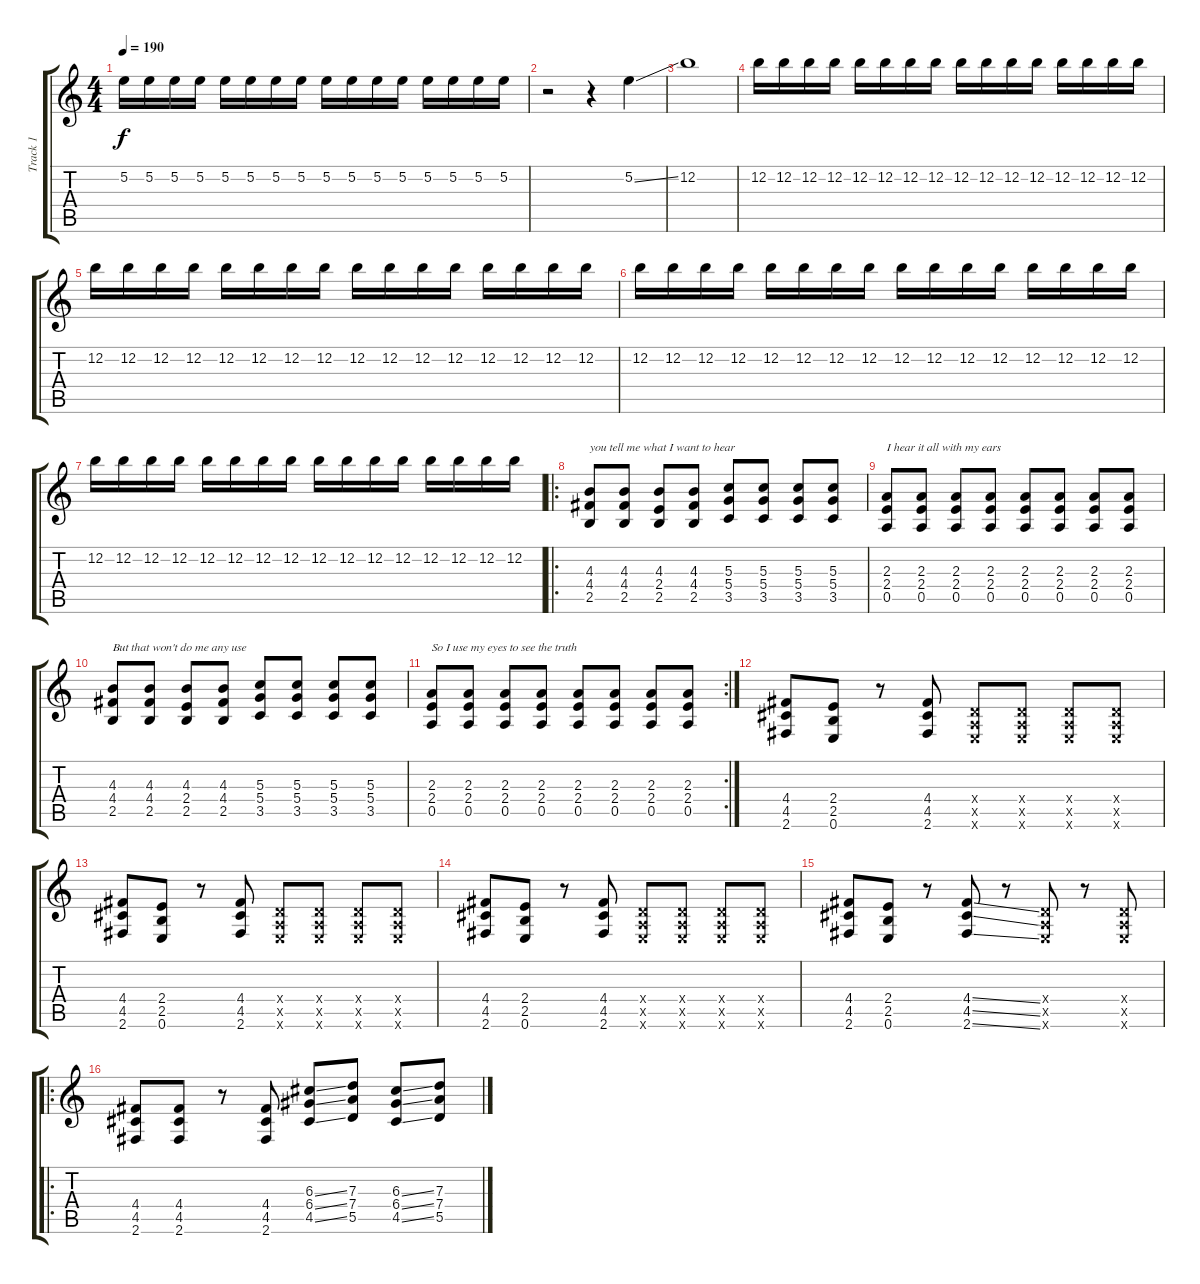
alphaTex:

\track ("Track 1" "Track 1") {instrument overdrivenguitar}
\staff {score tabs}
\tuning (E4 B3 G3 D3 A2 E2) {hide}
\ts (4 4)
\tempo 190
\clef g2
\ks c
5.2.16{dy f instrument overdrivenguitar} 5.2.16 5.2.16 5.2.16 5.2.16 5.2.16 5.2.16 5.2.16 5.2.16 5.2.16 5.2.16 5.2.16 5.2.16 5.2.16 5.2.16 5.2.16 |
r.2 r.4 5.2{ss}.4 |
12.2.1 |
12.2.16 12.2.16 12.2.16 12.2.16 12.2.16 12.2.16 12.2.16 12.2.16 12.2.16 12.2.16 12.2.16 12.2.16 12.2.16 12.2.16 12.2.16 12.2.16 |
12.2.16 12.2.16 12.2.16 12.2.16 12.2.16 12.2.16 12.2.16 12.2.16 12.2.16 12.2.16 12.2.16 12.2.16 12.2.16 12.2.16 12.2.16 12.2.16 |
12.2.16 12.2.16 12.2.16 12.2.16 12.2.16 12.2.16 12.2.16 12.2.16 12.2.16 12.2.16 12.2.16 12.2.16 12.2.16 12.2.16 12.2.16 12.2.16 |
12.2.16 12.2.16 12.2.16 12.2.16 12.2.16 12.2.16 12.2.16 12.2.16 12.2.16 12.2.16 12.2.16 12.2.16 12.2.16 12.2.16 12.2.16 12.2.16 |
\ro
(4.3 4.4 2.5).8{txt "you tell me what I want to hear"} (4.3 4.4 2.5).8 (4.3 2.4 2.5).8 (4.3 4.4 2.5).8 (5.3 5.4 3.5).8 (5.3 5.4 3.5).8 (5.3 5.4 3.5).8 (5.3 5.4 3.5).8 |
(2.3 2.4 0.5).8{txt "I hear it all with my ears"} (2.3 2.4 0.5).8 (2.3 2.4 0.5).8 (2.3 2.4 0.5).8 (2.3 2.4 0.5).8 (2.3 2.4 0.5).8 (2.3 2.4 0.5).8 (2.3 2.4 0.5).8 |
(4.3 4.4 2.5).8{txt "But that won't do me any use"} (4.3 4.4 2.5).8 (4.3 2.4 2.5).8 (4.3 4.4 2.5).8 (5.3 5.4 3.5).8 (5.3 5.4 3.5).8 (5.3 5.4 3.5).8 (5.3 5.4 3.5).8 |
\rc 2
(2.3 2.4 0.5).8{txt "So I use my eyes to see the truth"} (2.3 2.4 0.5).8 (2.3 2.4 0.5).8 (2.3 2.4 0.5).8 (2.3 2.4 0.5).8 (2.3 2.4 0.5).8 (2.3 2.4 0.5).8 (2.3 2.4 0.5).8 |
(4.4 4.5 2.6).8 (2.4 2.5 0.6).8 r.8 (4.4 4.5 2.6).8 (0.4{x} 0.5{x} 0.6{x}).8 (0.4{x} 0.5{x} 0.6{x}).8 (0.4{x} 0.5{x} 0.6{x}).8 (0.4{x} 0.5{x} 0.6{x}).8 |
(4.4 4.5 2.6).8 (2.4 2.5 0.6).8 r.8 (4.4 4.5 2.6).8 (0.4{x} 0.5{x} 0.6{x}).8 (0.4{x} 0.5{x} 0.6{x}).8 (0.4{x} 0.5{x} 0.6{x}).8 (0.4{x} 0.5{x} 0.6{x}).8 |
(4.4 4.5 2.6).8 (2.4 2.5 0.6).8 r.8 (4.4 4.5 2.6).8 (0.4{x} 0.5{x} 0.6{x}).8 (0.4{x} 0.5{x} 0.6{x}).8 (0.4{x} 0.5{x} 0.6{x}).8 (0.4{x} 0.5{x} 0.6{x}).8 |
(4.4 4.5 2.6).8 (2.4 2.5 0.6).8 r.8 (4.4{ss} 4.5{ss} 2.6{ss}).8 r.8 (0.4{x} 0.5{x} 0.6{x}).8 r.8 (0.4{x} 0.5{x} 0.6{x}).8 |
\ro
(4.4 4.5 2.6).8 (4.4 4.5 2.6).8 r.8 (4.4 4.5 2.6).8 (6.3{ss} 6.4{ss} 4.5{ss}).8 (7.3 7.4 5.5).8 (6.3{ss} 6.4{ss} 4.5{ss}).8 (7.3 7.4 5.5).8
